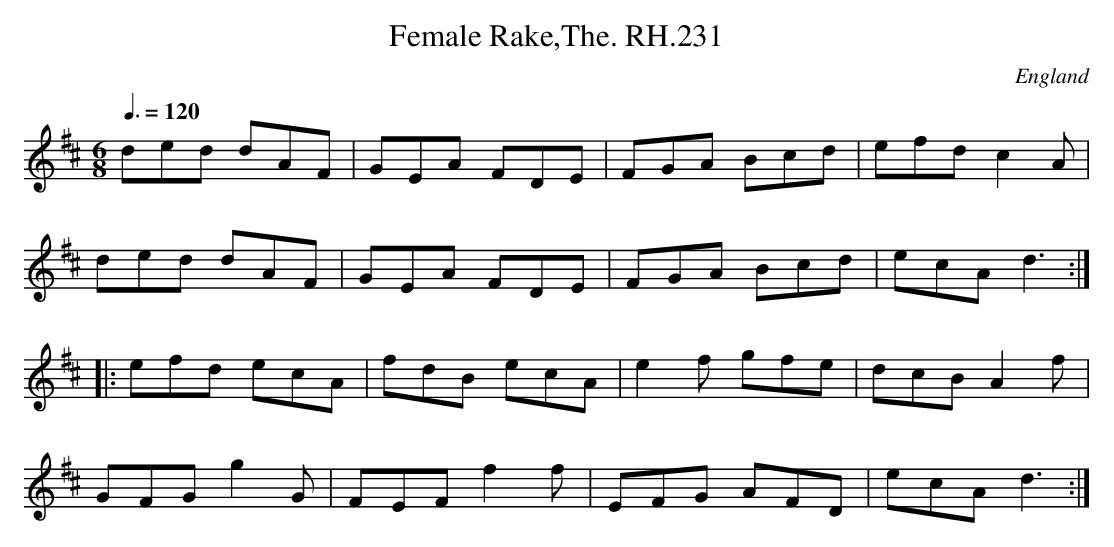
X:1
T:Female Rake,The. RH.231
L:1/8
M:6/8
O:England
Q:3/8=120
K:D
ded dAF|GEA FDE|FGA Bcd|efd c2A|!
ded dAF|GEA FDE|FGA Bcd|ecA d3:|!
|:efd ecA|fdB ecA|e2f gfe|dcB A2f|!
GFG g2G|FEF f2f|EFG AFD|ecA d3:|
